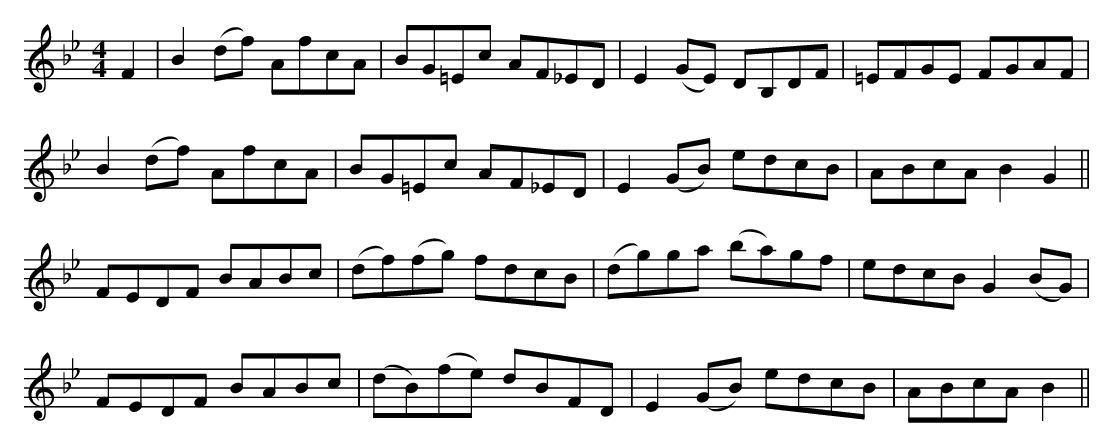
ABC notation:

X:1
M:4/4
K:Cdor
F2|B2(df) AfcA|BG=Ec AF_ED|E2(GE) DB,DF|=EFGE FGAF|
B2(df) AfcA|BG=Ec AF_ED|E2(GB) edcB|ABcA B2G2||
FEDF BABc|(df)(fg) fdcB|(dg)ga (ba)gf|edcB G2 (BG)|
FEDF BABc|(dB)(fe) dBFD|E2(GB) edcB|ABcA B2||
